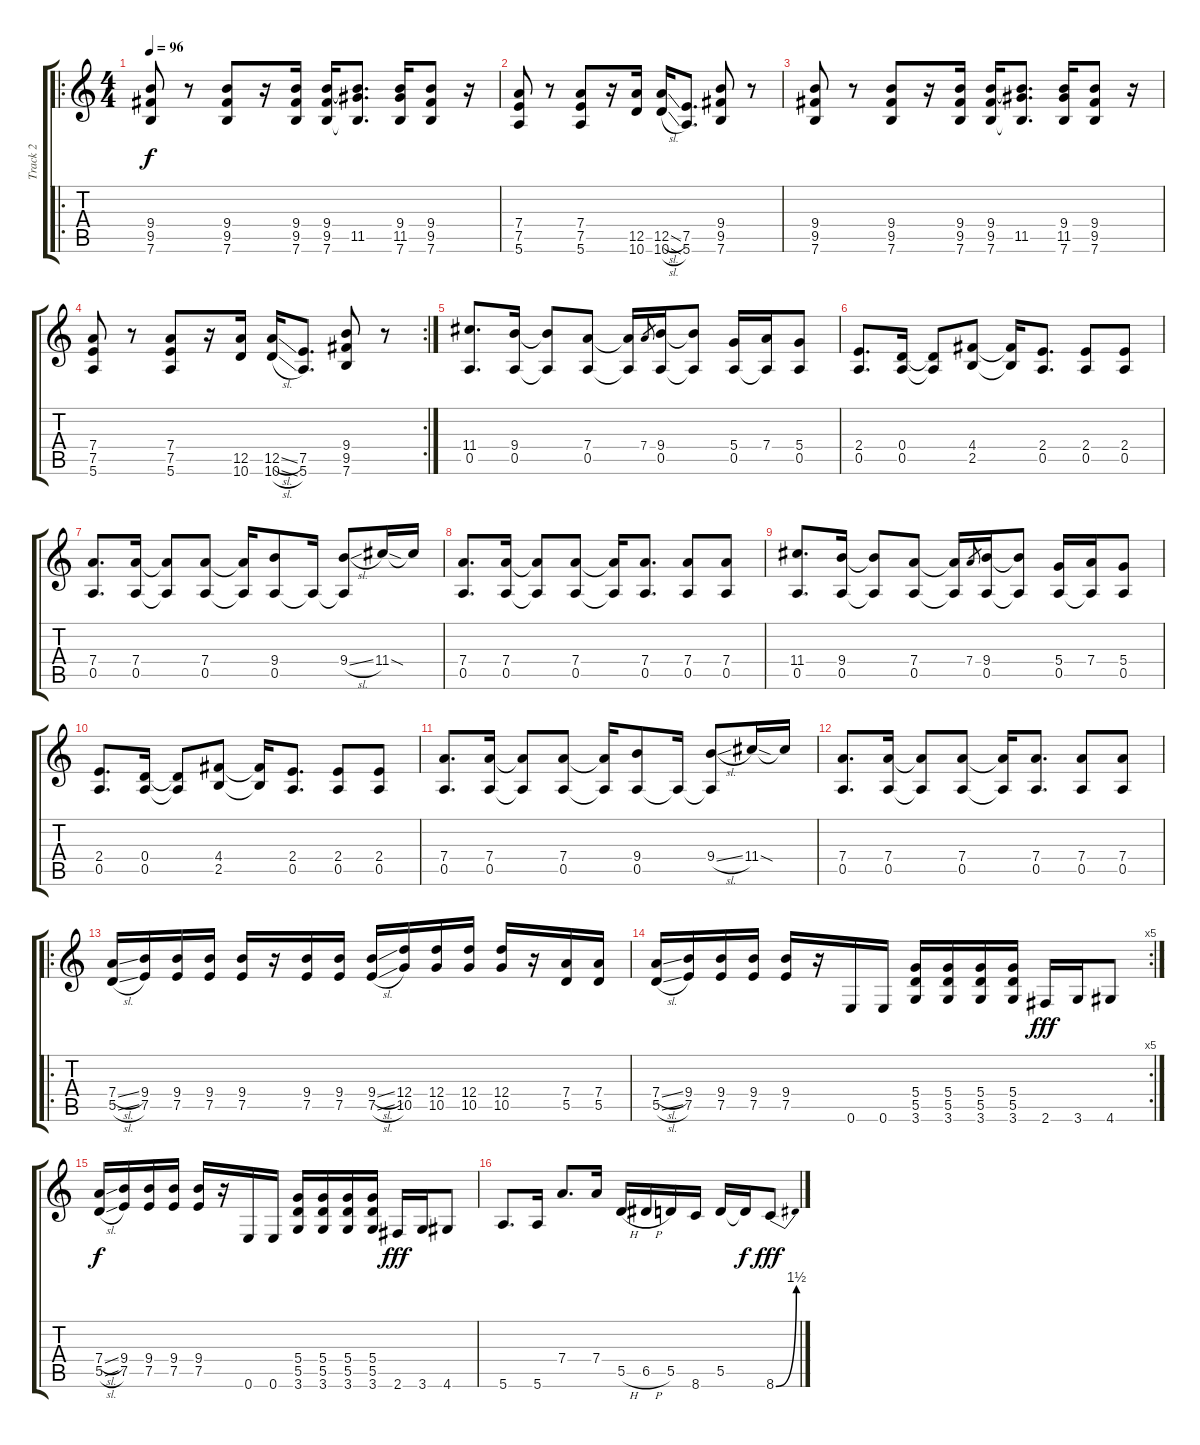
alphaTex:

\track ("Track 2" "Track 2") {instrument overdrivenguitar}
\staff {score tabs}
\tuning (E4 B3 G3 D3 A2 E2) {hide}
\ro
\ts (4 4)
\tempo 96
\clef g2
\ks c
(9.4 9.5 7.6).8{dy f} r.8 (9.4 9.5 7.6).8 r.16 (9.4 9.5 7.6).16 (9.4 9.5 7.6).16 (9.4{t} 11.5 7.6{t}).8{d} (9.4 11.5 7.6).16 (9.4 9.5 7.6).8 r.16 |
(7.4 7.5 5.6).8 r.8 (7.4 7.5 5.6).8 r.16 (12.5 10.6).16 (12.5{sl} 10.6{sl}).16 (7.5 5.6).8{d} (9.4 9.5 7.6).8 r.8 |
(9.4 9.5 7.6).8 r.8 (9.4 9.5 7.6).8 r.16 (9.4 9.5 7.6).16 (9.4 9.5 7.6).16 (9.4{t} 11.5 7.6{t}).8{d} (9.4 11.5 7.6).16 (9.4 9.5 7.6).8 r.16 |
\rc 2
(7.4 7.5 5.6).8 r.8 (7.4 7.5 5.6).8 r.16 (12.5 10.6).16 (12.5{sl} 10.6{sl}).16 (7.5 5.6).8{d} (9.4 9.5 7.6).8 r.8 |
(11.4 0.5).8{d} (9.4 0.5).16 (9.4{t} 0.5{t}).8 (7.4 0.5).8 (7.4{t} 0.5{t}).16 7.4.8{gr} (9.4 0.5).16 (9.4{t} 0.5{t}).8 (5.4 0.5).16 (7.4 0.5{t}).16 (5.4 0.5).8 |
(2.4 0.5).8{d} (0.4 0.5).16 (0.4{t} 0.5{t}).8 (4.4 2.5).8 (4.4{t} 2.5{t}).16 (2.4 0.5).8{d} (2.4 0.5).8 (2.4 0.5).8 |
(7.4 0.5).8{d} (7.4 0.5).16 (7.4{t} 0.5{t}).8 (7.4 0.5).8 (7.4{t} 0.5{t}).16 (9.4 0.5).8 0.5{t}.16 (9.4{sl} 0.5{t}).8 11.4{sod}.16 11.4{t}.16 |
(7.4 0.5).8{d} (7.4 0.5).16 (7.4{t} 0.5{t}).8 (7.4 0.5).8 (7.4{t} 0.5{t}).16 (7.4 0.5).8{d} (7.4 0.5).8 (7.4 0.5).8 |
(11.4 0.5).8{d} (9.4 0.5).16 (9.4{t} 0.5{t}).8 (7.4 0.5).8 (7.4{t} 0.5{t}).16 7.4.8{gr} (9.4 0.5).16 (9.4{t} 0.5{t}).8 (5.4 0.5).16 (7.4 0.5{t}).16 (5.4 0.5).8 |
(2.4 0.5).8{d} (0.4 0.5).16 (0.4{t} 0.5{t}).8 (4.4 2.5).8 (4.4{t} 2.5{t}).16 (2.4 0.5).8{d} (2.4 0.5).8 (2.4 0.5).8 |
(7.4 0.5).8{d} (7.4 0.5).16 (7.4{t} 0.5{t}).8 (7.4 0.5).8 (7.4{t} 0.5{t}).16 (9.4 0.5).8 0.5{t}.16 (9.4{sl} 0.5{t}).8 11.4{sod}.16 11.4{t}.16 |
(7.4 0.5).8{d} (7.4 0.5).16 (7.4{t} 0.5{t}).8 (7.4 0.5).8 (7.4{t} 0.5{t}).16 (7.4 0.5).8{d} (7.4 0.5).8 (7.4 0.5).8 |
\ro
(7.4{sl} 5.5{sl}).16 (9.4 7.5).16 (9.4 7.5).16 (9.4 7.5).16 (9.4 7.5).16 r.16 (9.4 7.5).16 (9.4 7.5).16 (9.4{sl} 7.5{sl}).16 (12.4 10.5).16 (12.4 10.5).16 (12.4 10.5).16 (12.4 10.5).16 r.16 (7.4 5.5).16 (7.4 5.5).16 |
\rc 5
(7.4{sl} 5.5{sl}).16 (9.4 7.5).16 (9.4 7.5).16 (9.4 7.5).16 (9.4 7.5).16 r.16 0.6.16 0.6.16 (5.4 5.5 3.6).16 (5.4 5.5 3.6).16 (5.4 5.5 3.6).16 (5.4 5.5 3.6).16 2.6.16{dy fff} 3.6.16 4.6.8 |
(7.4{sl} 5.5{sl}).16{dy f} (9.4 7.5).16 (9.4 7.5).16 (9.4 7.5).16 (9.4 7.5).16 r.16 0.6.16 0.6.16 (5.4 5.5 3.6).16 (5.4 5.5 3.6).16 (5.4 5.5 3.6).16 (5.4 5.5 3.6).16 2.6.16{dy fff} 3.6.16 4.6.8 |
5.6.8{d} 5.6.16 7.4.8{d} 7.4.16 5.5{h}.16 6.5{h}.16 5.5.16 8.6.16 5.5.16 5.5{t}.16{dy f} 8.6{be (bend 0 0 60 6)}.8{dy fff}
